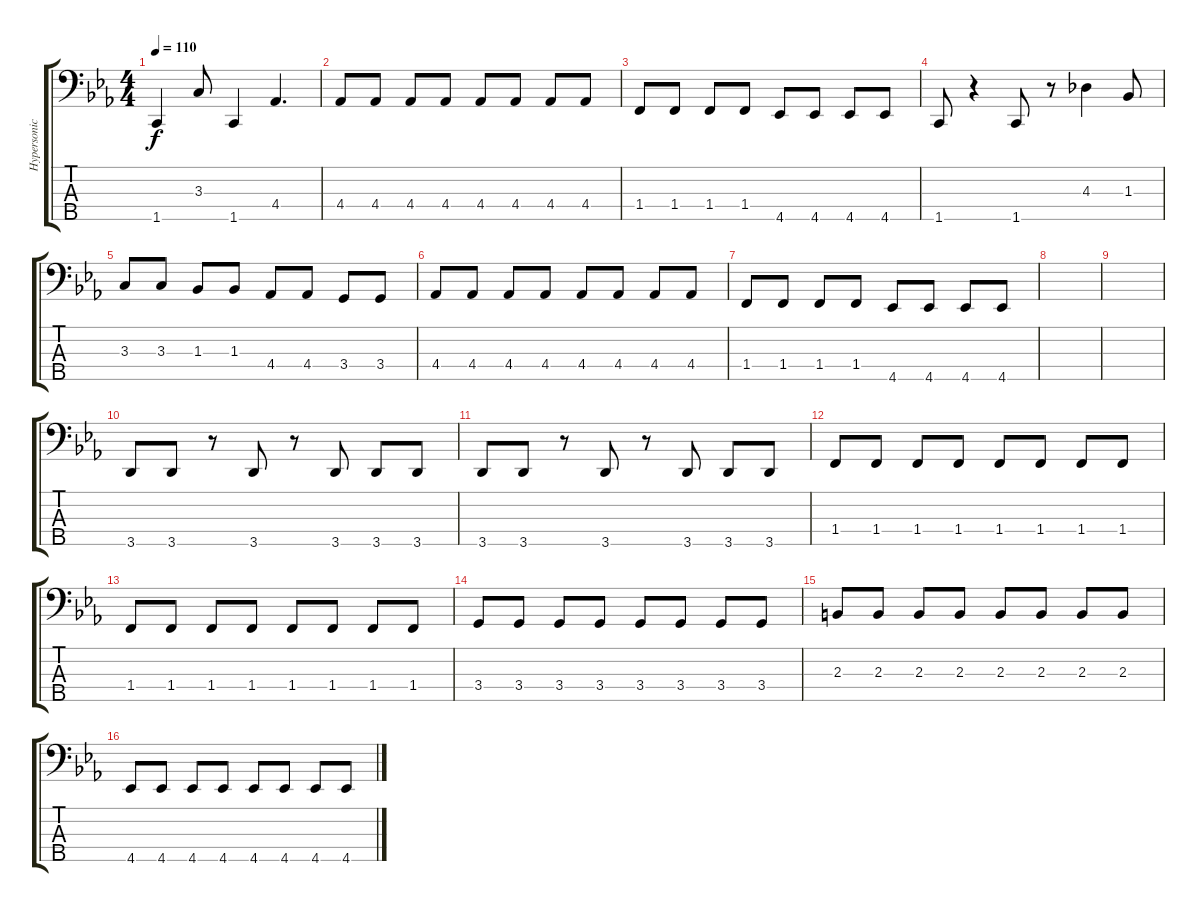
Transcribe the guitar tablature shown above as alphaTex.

\track ("Hypersonic 01" "Hypersonic") {instrument electricbassfinger}
\staff {score tabs}
\tuning (G2 D2 A1 E1 B0) {hide}
\ts (4 4)
\tempo 110
\clef f4
\ks cminor
1.5.4{dy f} 3.3.8 1.5.4 4.4.4{d} |
4.4.8 4.4.8 4.4.8 4.4.8 4.4.8 4.4.8 4.4.8 4.4.8 |
1.4.8 1.4.8 1.4.8 1.4.8 4.5.8 4.5.8 4.5.8 4.5.8 |
1.5.8 r.4 1.5.8 r.8 4.3.4 1.3.8 |
3.3.8 3.3.8 1.3.8 1.3.8 4.4.8 4.4.8 3.4.8 3.4.8 |
4.4.8 4.4.8 4.4.8 4.4.8 4.4.8 4.4.8 4.4.8 4.4.8 |
1.4.8 1.4.8 1.4.8 1.4.8 4.5.8 4.5.8 4.5.8 4.5.8 |
|
|
3.5.8 3.5.8 r.8 3.5.8 r.8 3.5.8 3.5.8 3.5.8 |
3.5.8 3.5.8 r.8 3.5.8 r.8 3.5.8 3.5.8 3.5.8 |
1.4.8 1.4.8 1.4.8 1.4.8 1.4.8 1.4.8 1.4.8 1.4.8 |
1.4.8 1.4.8 1.4.8 1.4.8 1.4.8 1.4.8 1.4.8 1.4.8 |
3.4.8 3.4.8 3.4.8 3.4.8 3.4.8 3.4.8 3.4.8 3.4.8 |
2.3.8 2.3.8 2.3.8 2.3.8 2.3.8 2.3.8 2.3.8 2.3.8 |
4.5.8 4.5.8 4.5.8 4.5.8 4.5.8 4.5.8 4.5.8 4.5.8
